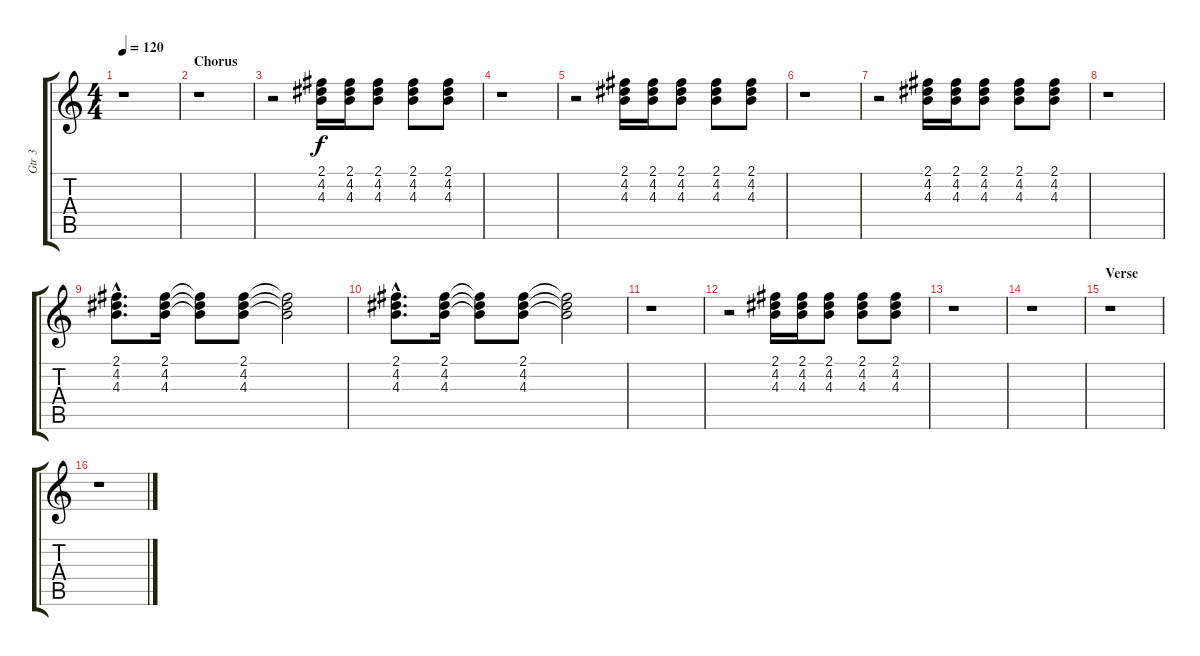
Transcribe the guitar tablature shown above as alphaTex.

\track ("Gtr 3" "Gtr 3") {instrument overdrivenguitar}
\staff {score tabs}
\tuning (E4 B3 G3 D3 A2 E2) {hide}
\ts (4 4)
\tempo 120
\clef g2
\ks c
r.1{dy f} |
\section ("" "Chorus")
r.1 |
r.2 (2.1 4.2 4.3).16 (2.1 4.2 4.3).16 (2.1 4.2 4.3).8 (2.1 4.2 4.3).8 (2.1 4.2 4.3).8 |
r.1 |
r.2 (2.1 4.2 4.3).16 (2.1 4.2 4.3).16 (2.1 4.2 4.3).8 (2.1 4.2 4.3).8 (2.1 4.2 4.3).8 |
r.1 |
r.2 (2.1 4.2 4.3).16 (2.1 4.2 4.3).16 (2.1 4.2 4.3).8 (2.1 4.2 4.3).8 (2.1 4.2 4.3).8 |
r.1 |
(2.1{hac} 4.2{hac} 4.3{hac}).8{d} (2.1 4.2 4.3).16 (2.1{t} 4.2{t} 4.3{t}).8 (2.1 4.2 4.3).8 (2.1{t} 4.2{t} 4.3{t}).2 |
(2.1{hac} 4.2{hac} 4.3{hac}).8{d} (2.1 4.2 4.3).16 (2.1{t} 4.2{t} 4.3{t}).8 (2.1 4.2 4.3).8 (2.1{t} 4.2{t} 4.3{t}).2 |
r.1 |
r.2 (2.1 4.2 4.3).16 (2.1 4.2 4.3).16 (2.1 4.2 4.3).8 (2.1 4.2 4.3).8 (2.1 4.2 4.3).8 |
r.1 |
r.1 |
\section ("" "Verse")
r.1 |
r.1
